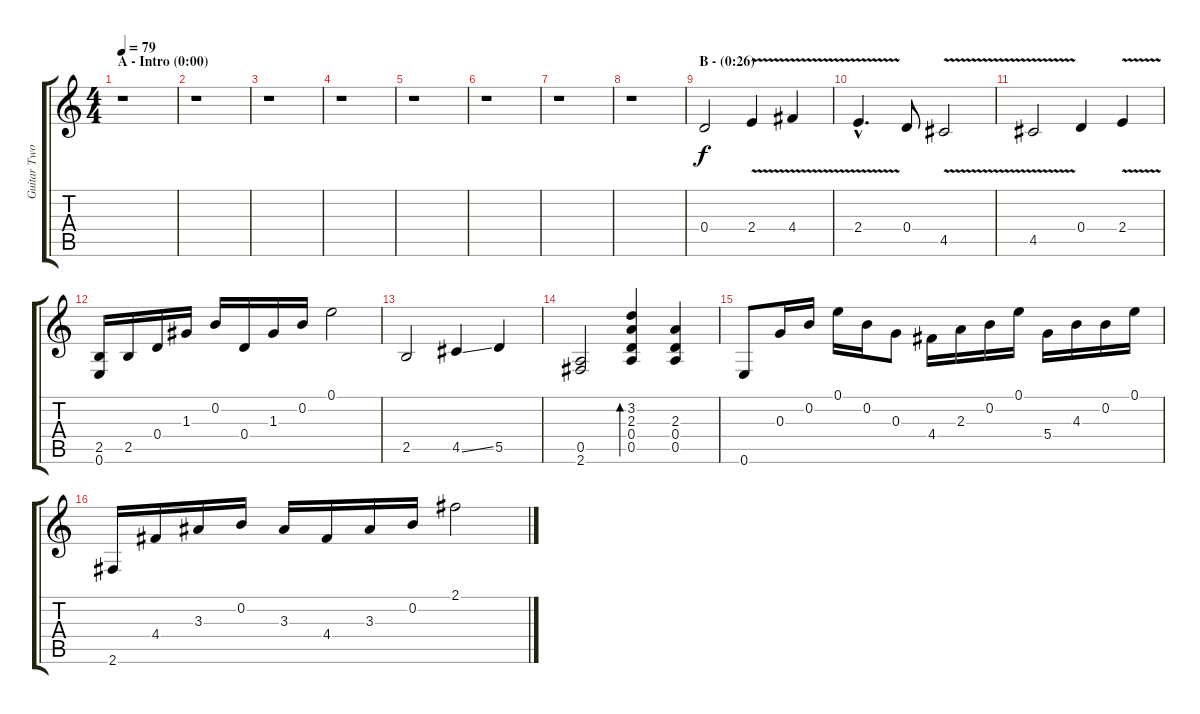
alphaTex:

\track ("Guitar Two" "Guitar Two") {instrument acousticguitarnylon}
\staff {score tabs}
\tuning (E4 B3 G3 D3 A2 E2) {hide}
\ts (4 4)
\section ("" "A - Intro (0:00)")
\tempo 79
\clef g2
\ks c
r.1{dy f instrument acousticguitarnylon} |
r.1 |
r.1 |
r.1 |
r.1 |
r.1 |
r.1 |
r.1 |
\section ("" "B - (0:26)")
0.4.2 2.4{v}.4 4.4{v}.4 |
2.4{v hac}.4{d} 0.4.8 4.5{v}.2 |
4.5{v}.2 0.4.4 2.4{v}.4 |
(2.5 0.6).16 2.5.16 0.4.16 1.3.16 0.2.16 0.4.16 1.3.16 0.2.16 0.1.2 |
2.5.2 4.5{ss}.4 5.5.4 |
(0.5 2.6).2 (3.2 2.3 0.4 0.5).4{bd 480} (2.3 0.4 0.5).4 |
0.6.8 0.3.16 0.2.16 0.1.16 0.2.16 0.3.8 4.4.16 2.3.16 0.2.16 0.1.16 5.4.16 4.3.16 0.2.16 0.1.16 |
2.6.16 4.4.16 3.3.16 0.2.16 3.3.16 4.4.16 3.3.16 0.2.16 2.1.2
